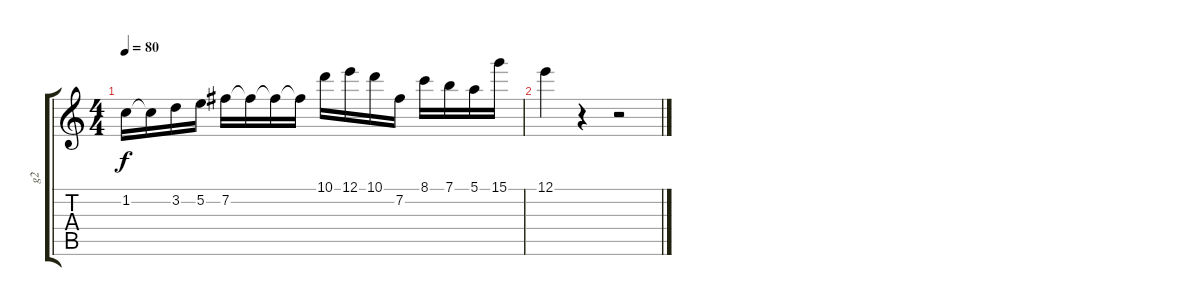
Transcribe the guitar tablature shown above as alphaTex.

\track ("g2" "g2") {instrument distortionguitar}
\staff {score tabs}
\tuning (E4 B3 G3 D3 A2 E2) {hide}
\ts (4 4)
\tempo 80
\clef g2
\ks c
1.2.16{dy f} 1.2{t}.16 3.2.16 5.2.16 7.2.16 7.2{t}.16 7.2{t}.16 7.2{t}.16 10.1.16 12.1.16 10.1.16 7.2.16 8.1.16 7.1.16 5.1.16 15.1.16 |
12.1.4 r.4 r.2
